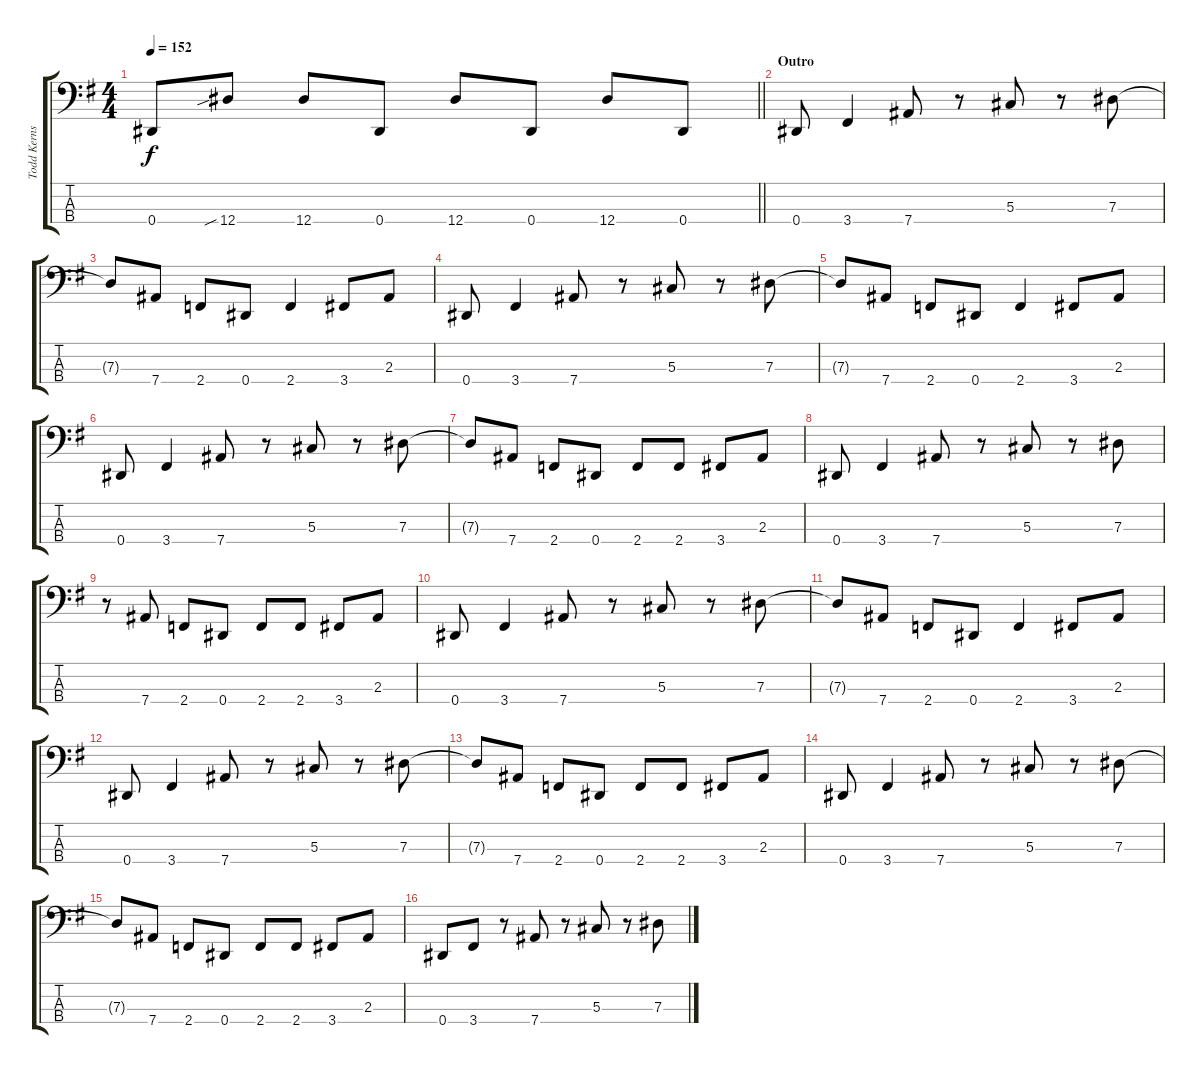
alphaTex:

\track ("Todd Kerns" "Todd Kerns") {instrument electricbasspick}
\staff {score tabs}
\tuning (Gb2 Db2 Ab1 Eb1) {hide}
\ts (4 4)
\tempo 152
\clef f4
\barLineRight lightlight
\ks eminor
0.4.8{dy f} 12.4{sib}.8 12.4.8 0.4.8 12.4.8 0.4.8 12.4.8 0.4.8 |
\section ("" "Outro")
0.4.8 3.4.4 7.4.8 r.8 5.3.8 r.8 7.3.8 |
7.3{t}.8 7.4.8 2.4.8 0.4.8 2.4.4 3.4.8 2.3.8 |
0.4.8 3.4.4 7.4.8 r.8 5.3.8 r.8 7.3.8 |
7.3{t}.8 7.4.8 2.4.8 0.4.8 2.4.4 3.4.8 2.3.8 |
0.4.8 3.4.4 7.4.8 r.8 5.3.8 r.8 7.3.8 |
7.3{t}.8 7.4.8 2.4.8 0.4.8 2.4.8 2.4.8 3.4.8 2.3.8 |
0.4.8 3.4.4 7.4.8 r.8 5.3.8 r.8 7.3.8 |
r.8 7.4.8 2.4.8 0.4.8 2.4.8 2.4.8 3.4.8 2.3.8 |
0.4.8 3.4.4 7.4.8 r.8 5.3.8 r.8 7.3.8 |
7.3{t}.8 7.4.8 2.4.8 0.4.8 2.4.4 3.4.8 2.3.8 |
0.4.8 3.4.4 7.4.8 r.8 5.3.8 r.8 7.3.8 |
7.3{t}.8 7.4.8 2.4.8 0.4.8 2.4.8 2.4.8 3.4.8 2.3.8 |
0.4.8 3.4.4 7.4.8 r.8 5.3.8 r.8 7.3.8 |
7.3{t}.8 7.4.8 2.4.8 0.4.8 2.4.8 2.4.8 3.4.8 2.3.8 |
0.4.8 3.4.8 r.8 7.4.8 r.8 5.3.8 r.8 7.3.8
